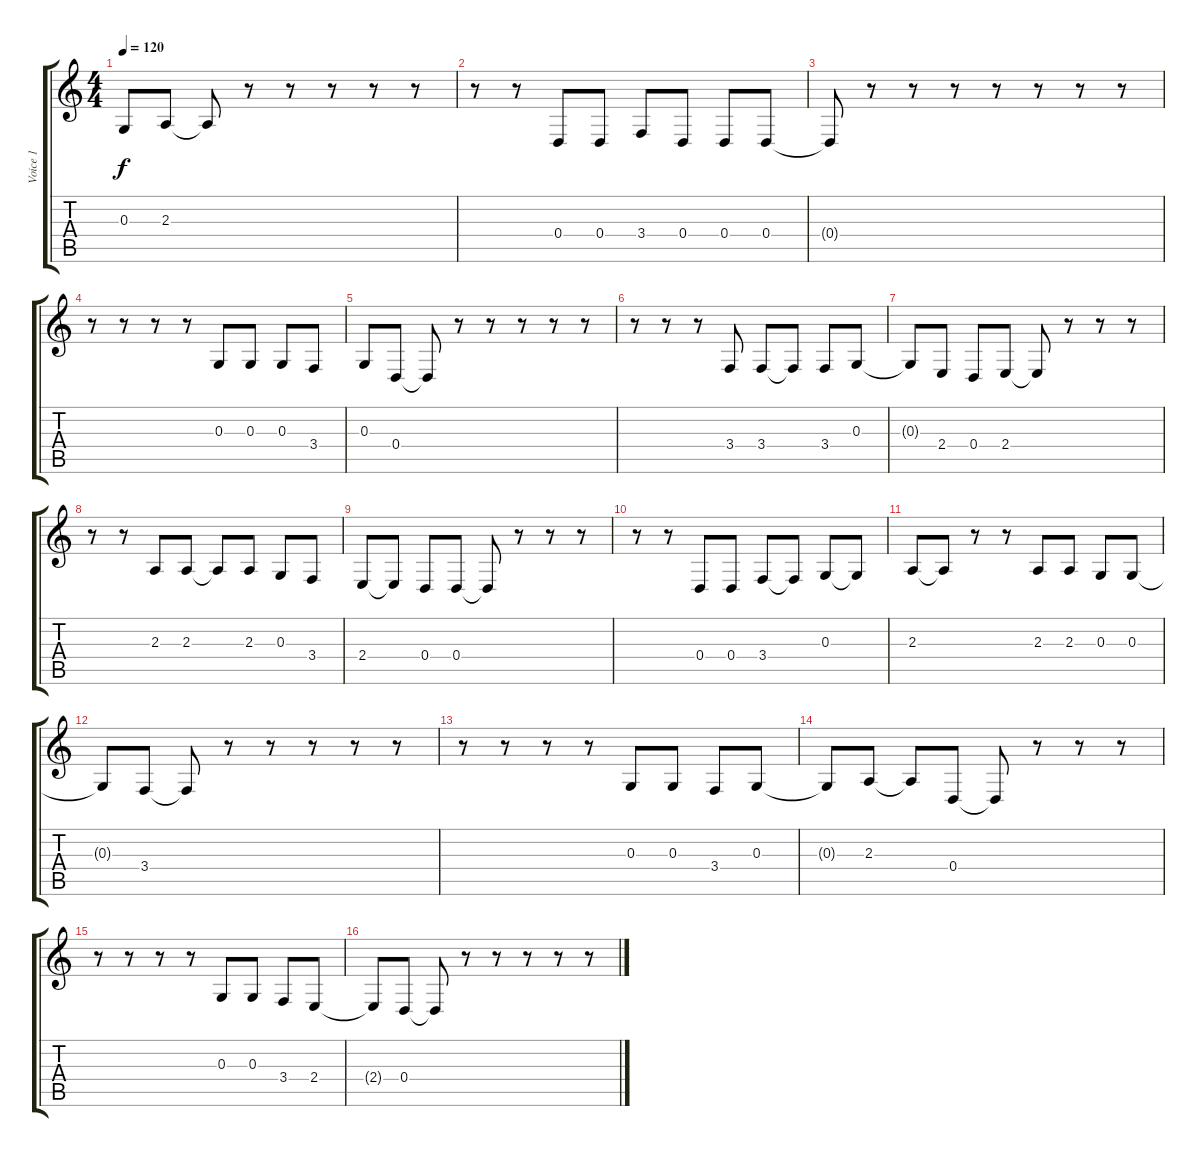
\track ("Voice 1" "Voice 1") {instrument baritonesax}
\staff {score tabs}
\tuning (E4 B3 G3 D3 A2 E2) {hide}
\ts (4 4)
\tempo 120
\clef g2
\ks c
0.3.8{dy f} 2.3.8 2.3{t}.8 r.8 r.8 r.8 r.8 r.8 |
r.8 r.8 0.4.8 0.4.8 3.4.8 0.4.8 0.4.8 0.4.8 |
0.4{t}.8 r.8 r.8 r.8 r.8 r.8 r.8 r.8 |
r.8 r.8 r.8 r.8 0.3.8 0.3.8 0.3.8 3.4.8 |
0.3.8 0.4.8 0.4{t}.8 r.8 r.8 r.8 r.8 r.8 |
r.8 r.8 r.8 3.4.8 3.4.8 3.4{t}.8 3.4.8 0.3.8 |
0.3{t}.8 2.4.8 0.4.8 2.4.8 2.4{t}.8 r.8 r.8 r.8 |
r.8 r.8 2.3.8 2.3.8 2.3{t}.8 2.3.8 0.3.8 3.4.8 |
2.4.8 2.4{t}.8 0.4.8 0.4.8 0.4{t}.8 r.8 r.8 r.8 |
r.8 r.8 0.4.8 0.4.8 3.4.8 3.4{t}.8 0.3.8 0.3{t}.8 |
2.3.8 2.3{t}.8 r.8 r.8 2.3.8 2.3.8 0.3.8 0.3.8 |
0.3{t}.8 3.4.8 3.4{t}.8 r.8 r.8 r.8 r.8 r.8 |
r.8 r.8 r.8 r.8 0.3.8 0.3.8 3.4.8 0.3.8 |
0.3{t}.8 2.3.8 2.3{t}.8 0.4.8 0.4{t}.8 r.8 r.8 r.8 |
r.8 r.8 r.8 r.8 0.3.8 0.3.8 3.4.8 2.4.8 |
2.4{t}.8 0.4.8 0.4{t}.8 r.8 r.8 r.8 r.8 r.8
